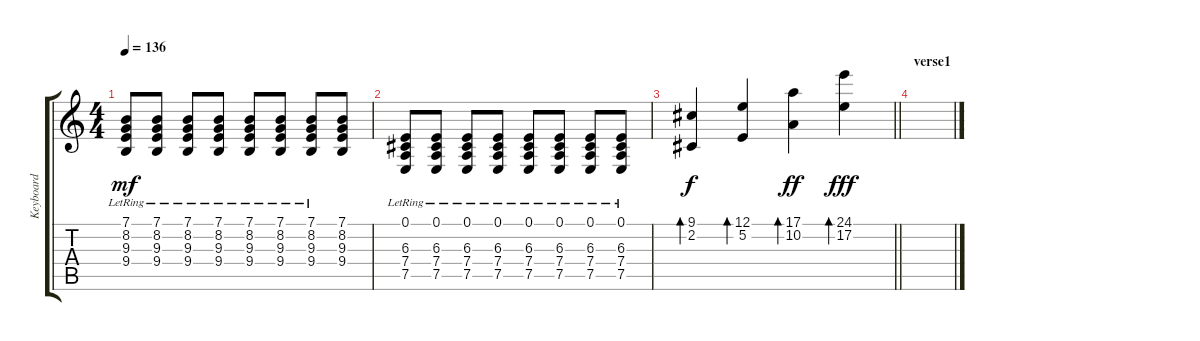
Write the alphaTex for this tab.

\track ("Keyboard" "Keyboard") {instrument electricgrandpiano}
\staff {score tabs}
\tuning (E4 B3 G3 D3 A2 E2) {hide}
\ts (4 4)
\tempo 136
\clef g2
\ks c
(7.1{lr} 8.2{lr} 9.3{lr} 9.4{lr}).8{dy mf} (7.1{lr} 8.2{lr} 9.3{lr} 9.4{lr}).8 (7.1{lr} 8.2{lr} 9.3{lr} 9.4{lr}).8 (7.1{lr} 8.2{lr} 9.3{lr} 9.4{lr}).8 (7.1{lr} 8.2{lr} 9.3{lr} 9.4{lr}).8 (7.1{lr} 8.2{lr} 9.3{lr} 9.4{lr}).8 (7.1{lr} 8.2{lr} 9.3{lr} 9.4{lr}).8 (7.1 8.2 9.3 9.4).8 |
(0.1{lr} 6.3{lr} 7.4{lr} 7.5{lr}).8 (0.1{lr} 6.3{lr} 7.4{lr} 7.5{lr}).8 (0.1{lr} 6.3{lr} 7.4{lr} 7.5{lr}).8 (0.1{lr} 6.3{lr} 7.4{lr} 7.5{lr}).8 (0.1{lr} 6.3{lr} 7.4{lr} 7.5{lr}).8 (0.1{lr} 6.3{lr} 7.4{lr} 7.5{lr}).8 (0.1{lr} 6.3{lr} 7.4{lr} 7.5{lr}).8 (0.1{lr} 6.3{lr} 7.4{lr} 7.5{lr}).8 |
\barLineRight lightlight
(9.1 2.2).4{bd 240 dy f} (12.1 5.2).4{bd 240} (17.1 10.2).4{bd 240 dy ff} (24.1 17.2).4{bd 240 dy fff} |
\section ("" "verse1")
